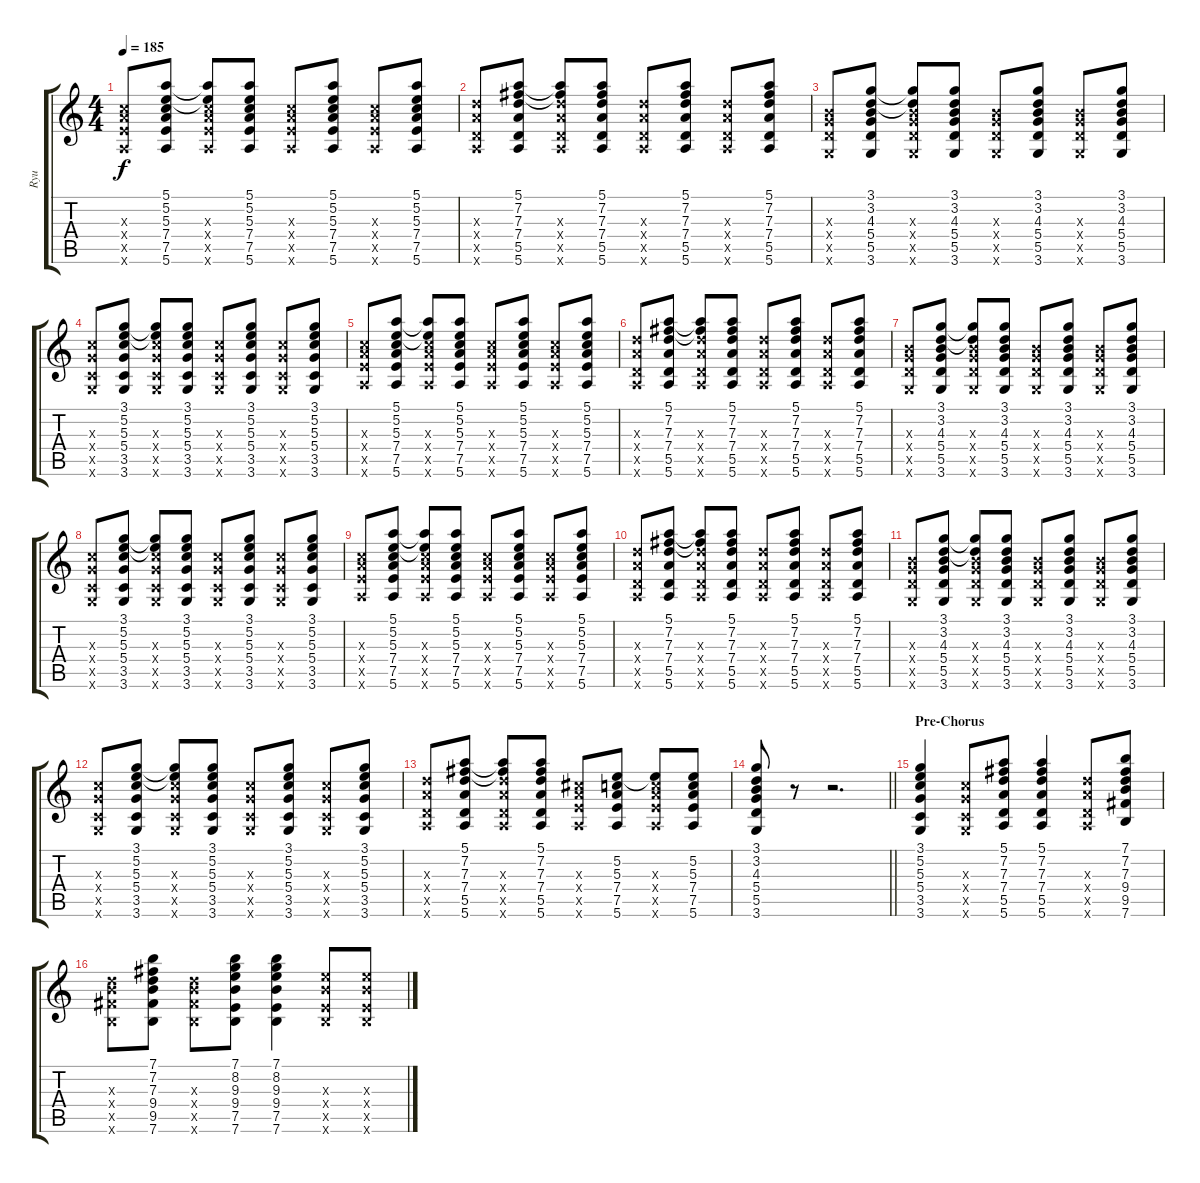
\track ("Ryu" "Ryu") {instrument distortionguitar}
\staff {score tabs}
\tuning (E4 B3 G3 D3 A2 E2) {hide}
\ts (4 4)
\tempo 185
\clef g2
\ks c
(5.3{x} 7.4{x} 7.5{x} 5.6{x}).8{dy f} (5.1 5.2 5.3 7.4 7.5 5.6).8 (5.1{t} 5.2{t} 5.3{x} 7.4{x} 7.5{x} 5.6{x}).8 (5.1 5.2 5.3 7.4 7.5 5.6).8 (5.3{x} 7.4{x} 7.5{x} 5.6{x}).8 (5.1 5.2 5.3 7.4 7.5 5.6).8 (5.3{x} 7.4{x} 7.5{x} 5.6{x}).8 (5.1 5.2 5.3 7.4 7.5 5.6).8 |
(7.3{x} 7.4{x} 5.5{x} 5.6{x}).8 (5.1 7.2 7.3 7.4 5.5 5.6).8 (5.1{t} 7.2{t} 7.3{x} 7.4{x} 5.5{x} 5.6{x}).8 (5.1 7.2 7.3 7.4 5.5 5.6).8 (7.3{x} 7.4{x} 5.5{x} 5.6{x}).8 (5.1 7.2 7.3 7.4 5.5 5.6).8 (7.3{x} 7.4{x} 5.5{x} 5.6{x}).8 (5.1 7.2 7.3 7.4 5.5 5.6).8 |
(4.3{x} 5.4{x} 5.5{x} 3.6{x}).8 (3.1 3.2 4.3 5.4 5.5 3.6).8 (3.1{t} 3.2{t} 4.3{x} 5.4{x} 5.5{x} 3.6{x}).8 (3.1 3.2 4.3 5.4 5.5 3.6).8 (4.3{x} 5.4{x} 5.5{x} 3.6{x}).8 (3.1 3.2 4.3 5.4 5.5 3.6).8 (4.3{x} 5.4{x} 5.5{x} 3.6{x}).8 (3.1 3.2 4.3 5.4 5.5 3.6).8 |
(5.3{x} 5.4{x} 3.5{x} 3.6{x}).8 (3.1 5.2 5.3 5.4 3.5 3.6).8 (3.1{t} 5.2{t} 5.3{x} 5.4{x} 3.5{x} 3.6{x}).8 (3.1 5.2 5.3 5.4 3.5 3.6).8 (5.3{x} 5.4{x} 3.5{x} 3.6{x}).8 (3.1 5.2 5.3 5.4 3.5 3.6).8 (5.3{x} 5.4{x} 3.5{x} 3.6{x}).8 (3.1 5.2 5.3 5.4 3.5 3.6).8 |
(5.3{x} 7.4{x} 7.5{x} 5.6{x}).8 (5.1 5.2 5.3 7.4 7.5 5.6).8 (5.1{t} 5.2{t} 5.3{x} 7.4{x} 7.5{x} 5.6{x}).8 (5.1 5.2 5.3 7.4 7.5 5.6).8 (5.3{x} 7.4{x} 7.5{x} 5.6{x}).8 (5.1 5.2 5.3 7.4 7.5 5.6).8 (5.3{x} 7.4{x} 7.5{x} 5.6{x}).8 (5.1 5.2 5.3 7.4 7.5 5.6).8 |
(7.3{x} 7.4{x} 5.5{x} 5.6{x}).8 (5.1 7.2 7.3 7.4 5.5 5.6).8 (5.1{t} 7.2{t} 7.3{x} 7.4{x} 5.5{x} 5.6{x}).8 (5.1 7.2 7.3 7.4 5.5 5.6).8 (7.3{x} 7.4{x} 5.5{x} 5.6{x}).8 (5.1 7.2 7.3 7.4 5.5 5.6).8 (7.3{x} 7.4{x} 5.5{x} 5.6{x}).8 (5.1 7.2 7.3 7.4 5.5 5.6).8 |
(4.3{x} 5.4{x} 5.5{x} 3.6{x}).8 (3.1 3.2 4.3 5.4 5.5 3.6).8 (3.1{t} 3.2{t} 4.3{x} 5.4{x} 5.5{x} 3.6{x}).8 (3.1 3.2 4.3 5.4 5.5 3.6).8 (4.3{x} 5.4{x} 5.5{x} 3.6{x}).8 (3.1 3.2 4.3 5.4 5.5 3.6).8 (4.3{x} 5.4{x} 5.5{x} 3.6{x}).8 (3.1 3.2 4.3 5.4 5.5 3.6).8 |
(5.3{x} 5.4{x} 3.5{x} 3.6{x}).8 (3.1 5.2 5.3 5.4 3.5 3.6).8 (3.1{t} 5.2{t} 5.3{x} 5.4{x} 3.5{x} 3.6{x}).8 (3.1 5.2 5.3 5.4 3.5 3.6).8 (5.3{x} 5.4{x} 3.5{x} 3.6{x}).8 (3.1 5.2 5.3 5.4 3.5 3.6).8 (5.3{x} 5.4{x} 3.5{x} 3.6{x}).8 (3.1 5.2 5.3 5.4 3.5 3.6).8 |
(5.3{x} 7.4{x} 7.5{x} 5.6{x}).8 (5.1 5.2 5.3 7.4 7.5 5.6).8 (5.1{t} 5.2{t} 5.3{x} 7.4{x} 7.5{x} 5.6{x}).8 (5.1 5.2 5.3 7.4 7.5 5.6).8 (5.3{x} 7.4{x} 7.5{x} 5.6{x}).8 (5.1 5.2 5.3 7.4 7.5 5.6).8 (5.3{x} 7.4{x} 7.5{x} 5.6{x}).8 (5.1 5.2 5.3 7.4 7.5 5.6).8 |
(7.3{x} 7.4{x} 5.5{x} 5.6{x}).8 (5.1 7.2 7.3 7.4 5.5 5.6).8 (5.1{t} 7.2{t} 7.3{x} 7.4{x} 5.5{x} 5.6{x}).8 (5.1 7.2 7.3 7.4 5.5 5.6).8 (7.3{x} 7.4{x} 5.5{x} 5.6{x}).8 (5.1 7.2 7.3 7.4 5.5 5.6).8 (7.3{x} 7.4{x} 5.5{x} 5.6{x}).8 (5.1 7.2 7.3 7.4 5.5 5.6).8 |
(4.3{x} 5.4{x} 5.5{x} 3.6{x}).8 (3.1 3.2 4.3 5.4 5.5 3.6).8 (3.1{t} 3.2{t} 4.3{x} 5.4{x} 5.5{x} 3.6{x}).8 (3.1 3.2 4.3 5.4 5.5 3.6).8 (4.3{x} 5.4{x} 5.5{x} 3.6{x}).8 (3.1 3.2 4.3 5.4 5.5 3.6).8 (4.3{x} 5.4{x} 5.5{x} 3.6{x}).8 (3.1 3.2 4.3 5.4 5.5 3.6).8 |
(5.3{x} 5.4{x} 3.5{x} 3.6{x}).8 (3.1 5.2 5.3 5.4 3.5 3.6).8 (3.1{t} 5.2{t} 5.3{x} 5.4{x} 3.5{x} 3.6{x}).8 (3.1 5.2 5.3 5.4 3.5 3.6).8 (5.3{x} 5.4{x} 3.5{x} 3.6{x}).8 (3.1 5.2 5.3 5.4 3.5 3.6).8 (5.3{x} 5.4{x} 3.5{x} 3.6{x}).8 (3.1 5.2 5.3 5.4 3.5 3.6).8 |
(7.3{x} 7.4{x} 5.5{x} 5.6{x}).8 (5.1 7.2 7.3 7.4 5.5 5.6).8 (5.1{t} 7.2{t} 7.3{x} 7.4{x} 5.5{x} 5.6{x}).8 (5.1 7.2 7.3 7.4 5.5 5.6).8 (6.3{x} 7.4{x} 7.5{x} 5.6{x}).8 (5.2 5.3 7.4 7.5 5.6).8 (5.2{t} 5.3{x} 7.4{x} 7.5{x} 5.6{x}).8 (5.2 5.3 7.4 7.5 5.6).8 |
\barLineRight lightlight
(3.1 3.2 4.3 5.4 5.5 3.6).8 r.8 r.2{d} |
\section ("" "Pre-Chorus")
(3.1 5.2 5.3 5.4 3.5 3.6).4 (5.3{x} 5.4{x} 3.5{x} 3.6{x}).8 (5.1 7.2 7.3 7.4 5.5 5.6).8 (5.1 7.2 7.3 7.4 5.5 5.6).4 (7.3{x} 7.4{x} 5.5{x} 5.6{x}).8 (7.1 7.2 7.3 9.4 9.5 7.6).8 |
(7.3{x} 9.4{x} 9.5{x} 7.6{x}).8 (7.1 7.2 7.3 9.4 9.5 7.6).8 (7.3{x} 9.4{x} 9.5{x} 7.6{x}).8 (7.1 8.2 9.3 9.4 7.5 7.6).8 (7.1 8.2 9.3 9.4 7.5 7.6).4 (9.3{x} 9.4{x} 7.5{x} 7.6{x}).8 (9.3{x} 9.4{x} 7.5{x} 7.6{x}).8
